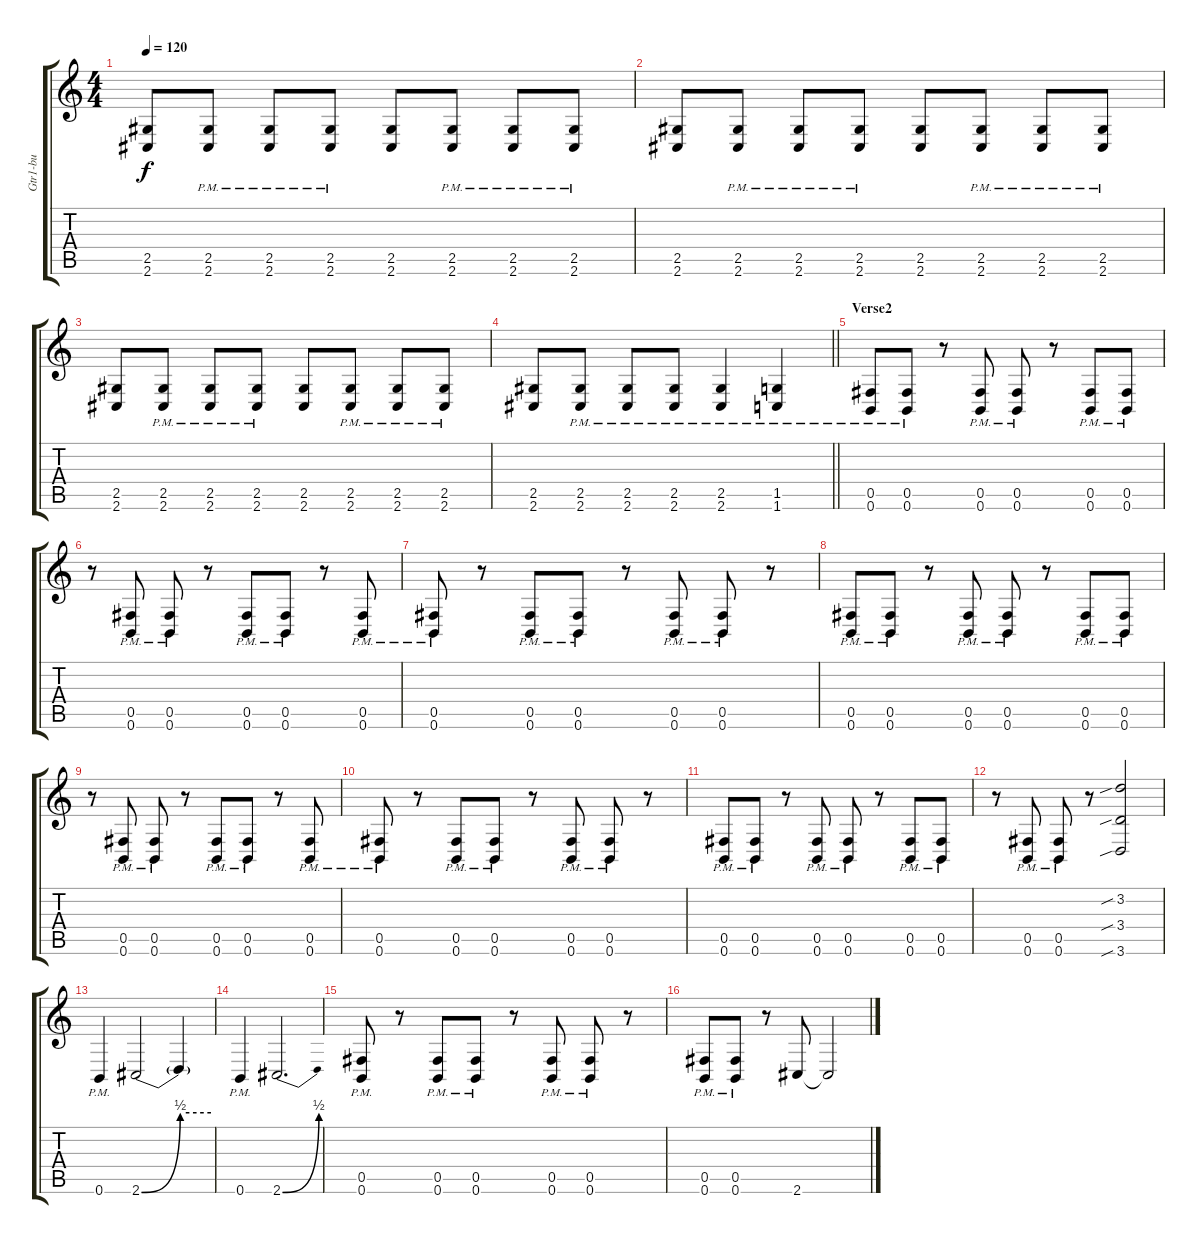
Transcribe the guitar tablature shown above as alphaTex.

\track ("Gtr1-bu" "Gtr1-bu") {mute instrument acousticguitarsteel}
\staff {score tabs}
\tuning (Eb4 B3 Gb3 B2 Gb2 B1) {hide}
\ts (4 4)
\tempo 120
\clef g2
\ks c
(2.5 2.6).8{dy f} (2.5{pm} 2.6{pm}).8 (2.5{pm} 2.6{pm}).8 (2.5{pm} 2.6{pm}).8 (2.5 2.6).8 (2.5{pm} 2.6{pm}).8 (2.5{pm} 2.6{pm}).8 (2.5{pm} 2.6{pm}).8 |
(2.5 2.6).8 (2.5{pm} 2.6{pm}).8 (2.5{pm} 2.6{pm}).8 (2.5{pm} 2.6{pm}).8 (2.5 2.6).8 (2.5{pm} 2.6{pm}).8 (2.5{pm} 2.6{pm}).8 (2.5{pm} 2.6{pm}).8 |
(2.5 2.6).8 (2.5{pm} 2.6{pm}).8 (2.5{pm} 2.6{pm}).8 (2.5{pm} 2.6{pm}).8 (2.5 2.6).8 (2.5{pm} 2.6{pm}).8 (2.5{pm} 2.6{pm}).8 (2.5{pm} 2.6{pm}).8 |
\barLineRight lightlight
(2.5 2.6).8 (2.5{pm} 2.6{pm}).8 (2.5{pm} 2.6{pm}).8 (2.5{pm} 2.6{pm}).8 (2.5{pm} 2.6{pm}).4 (1.5{pm} 1.6{pm}).4 |
\section ("" "Verse2")
(0.5{pm} 0.6{pm}).8 (0.5{pm} 0.6{pm}).8 r.8 (0.5{pm} 0.6{pm}).8 (0.5{pm} 0.6{pm}).8 r.8 (0.5{pm} 0.6{pm}).8 (0.5{pm} 0.6{pm}).8 |
r.8 (0.5{pm} 0.6{pm}).8 (0.5{pm} 0.6{pm}).8 r.8 (0.5{pm} 0.6{pm}).8 (0.5{pm} 0.6{pm}).8 r.8 (0.5{pm} 0.6{pm}).8 |
(0.5{pm} 0.6{pm}).8 r.8 (0.5{pm} 0.6{pm}).8 (0.5{pm} 0.6{pm}).8 r.8 (0.5{pm} 0.6{pm}).8 (0.5{pm} 0.6{pm}).8 r.8 |
(0.5{pm} 0.6{pm}).8 (0.5{pm} 0.6{pm}).8 r.8 (0.5{pm} 0.6{pm}).8 (0.5{pm} 0.6{pm}).8 r.8 (0.5{pm} 0.6{pm}).8 (0.5{pm} 0.6{pm}).8 |
r.8 (0.5{pm} 0.6{pm}).8 (0.5{pm} 0.6{pm}).8 r.8 (0.5{pm} 0.6{pm}).8 (0.5{pm} 0.6{pm}).8 r.8 (0.5{pm} 0.6{pm}).8 |
(0.5{pm} 0.6{pm}).8 r.8 (0.5{pm} 0.6{pm}).8 (0.5{pm} 0.6{pm}).8 r.8 (0.5{pm} 0.6{pm}).8 (0.5{pm} 0.6{pm}).8 r.8 |
(0.5{pm} 0.6{pm}).8 (0.5{pm} 0.6{pm}).8 r.8 (0.5{pm} 0.6{pm}).8 (0.5{pm} 0.6{pm}).8 r.8 (0.5{pm} 0.6{pm}).8 (0.5{pm} 0.6{pm}).8 |
r.8 (0.5{pm} 0.6{pm}).8 (0.5{pm} 0.6{pm}).8 r.8 (3.2{sib} 3.4{sib} 3.6{sib}).2 |
0.6{pm}.4 2.6{be (bend 0 0 60 2)}.2 2.6{be (hold 0 2 60 2) t}.4 |
0.6{pm}.4 2.6{be (bend 0 0 60 2)}.2{d} |
(0.5{pm} 0.6{pm}).8 r.8 (0.5{pm} 0.6{pm}).8 (0.5{pm} 0.6{pm}).8 r.8 (0.5{pm} 0.6{pm}).8 (0.5{pm} 0.6{pm}).8 r.8 |
(0.5{pm} 0.6{pm}).8 (0.5{pm} 0.6{pm}).8 r.8 2.6.8 2.6{t}.2
